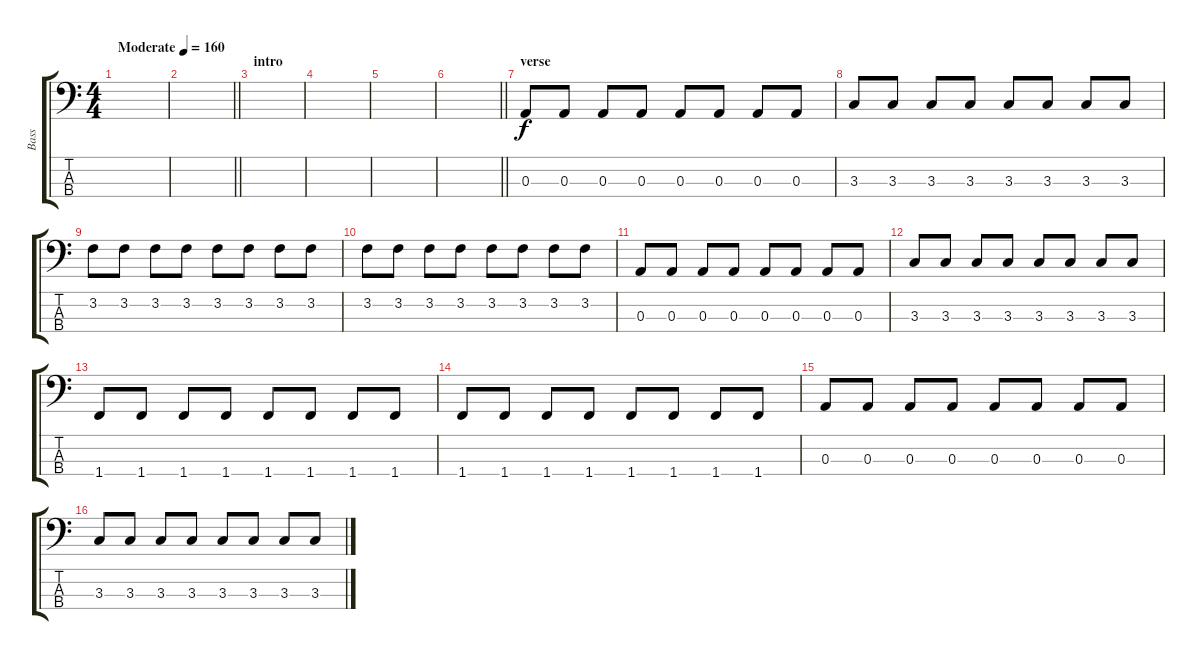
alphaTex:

\track ("Bass" "Bass") {instrument slapbass2}
\staff {score tabs}
\tuning (G2 D2 A1 E1) {hide}
\ts (4 4)
\tempo (160 "Moderate")
\clef f4
\ks c
|
\barLineRight lightlight
|
\section ("" "intro")
|
|
|
\barLineRight lightlight
|
\section ("" "verse")
0.3.8 0.3.8 0.3.8 0.3.8 0.3.8 0.3.8 0.3.8 0.3.8 |
3.3.8 3.3.8 3.3.8 3.3.8 3.3.8 3.3.8 3.3.8 3.3.8 |
3.2.8 3.2.8 3.2.8 3.2.8 3.2.8 3.2.8 3.2.8 3.2.8 |
3.2.8 3.2.8 3.2.8 3.2.8 3.2.8 3.2.8 3.2.8 3.2.8 |
0.3.8 0.3.8 0.3.8 0.3.8 0.3.8 0.3.8 0.3.8 0.3.8 |
3.3.8 3.3.8 3.3.8 3.3.8 3.3.8 3.3.8 3.3.8 3.3.8 |
1.4.8 1.4.8 1.4.8 1.4.8 1.4.8 1.4.8 1.4.8 1.4.8 |
1.4.8 1.4.8 1.4.8 1.4.8 1.4.8 1.4.8 1.4.8 1.4.8 |
0.3.8 0.3.8 0.3.8 0.3.8 0.3.8 0.3.8 0.3.8 0.3.8 |
3.3.8 3.3.8 3.3.8 3.3.8 3.3.8 3.3.8 3.3.8 3.3.8
